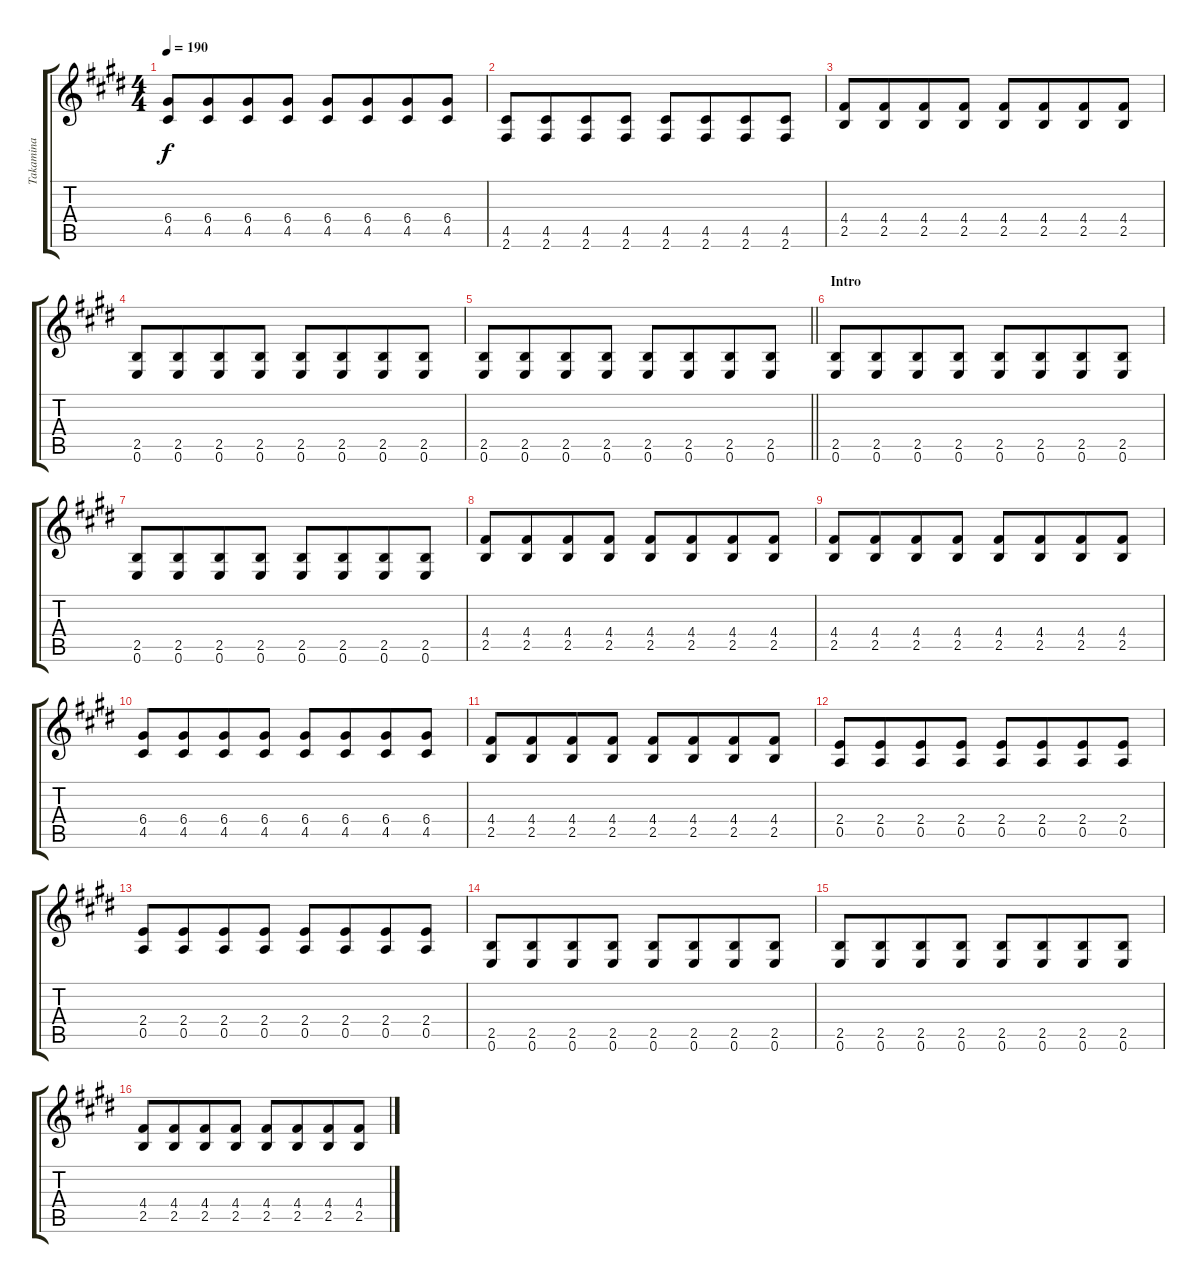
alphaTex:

\track ("Takamina" "Takamina") {instrument distortionguitar}
\staff {score tabs}
\tuning (E4 B3 G3 D3 A2 E2) {hide}
\ts (4 4)
\tempo 190
\clef g2
\ks e
(6.4 4.5).8{dy f} (6.4 4.5).8{beam merge} (6.4 4.5).8 (6.4 4.5).8 (6.4 4.5).8 (6.4 4.5).8{beam merge} (6.4 4.5).8 (6.4 4.5).8 |
(4.5 2.6).8 (4.5 2.6).8{beam merge} (4.5 2.6).8 (4.5 2.6).8 (4.5 2.6).8 (4.5 2.6).8{beam merge} (4.5 2.6).8 (4.5 2.6).8 |
(4.4 2.5).8 (4.4 2.5).8{beam merge} (4.4 2.5).8 (4.4 2.5).8 (4.4 2.5).8 (4.4 2.5).8{beam merge} (4.4 2.5).8 (4.4 2.5).8 |
(2.5 0.6).8 (2.5 0.6).8{beam merge} (2.5 0.6).8 (2.5 0.6).8 (2.5 0.6).8 (2.5 0.6).8{beam merge} (2.5 0.6).8 (2.5 0.6).8 |
\barLineRight lightlight
(2.5 0.6).8 (2.5 0.6).8{beam merge} (2.5 0.6).8 (2.5 0.6).8 (2.5 0.6).8 (2.5 0.6).8{beam merge} (2.5 0.6).8 (2.5 0.6).8 |
\section ("" "Intro")
(2.5 0.6).8 (2.5 0.6).8{beam merge} (2.5 0.6).8 (2.5 0.6).8 (2.5 0.6).8 (2.5 0.6).8{beam merge} (2.5 0.6).8 (2.5 0.6).8 |
(2.5 0.6).8 (2.5 0.6).8{beam merge} (2.5 0.6).8 (2.5 0.6).8 (2.5 0.6).8 (2.5 0.6).8{beam merge} (2.5 0.6).8 (2.5 0.6).8 |
(4.4 2.5).8 (4.4 2.5).8{beam merge} (4.4 2.5).8 (4.4 2.5).8 (4.4 2.5).8 (4.4 2.5).8{beam merge} (4.4 2.5).8 (4.4 2.5).8 |
(4.4 2.5).8 (4.4 2.5).8{beam merge} (4.4 2.5).8 (4.4 2.5).8 (4.4 2.5).8 (4.4 2.5).8{beam merge} (4.4 2.5).8 (4.4 2.5).8 |
(6.4 4.5).8 (6.4 4.5).8{beam merge} (6.4 4.5).8 (6.4 4.5).8 (6.4 4.5).8 (6.4 4.5).8{beam merge} (6.4 4.5).8 (6.4 4.5).8 |
(4.4 2.5).8 (4.4 2.5).8{beam merge} (4.4 2.5).8 (4.4 2.5).8 (4.4 2.5).8 (4.4 2.5).8{beam merge} (4.4 2.5).8 (4.4 2.5).8 |
(2.4 0.5).8 (2.4 0.5).8{beam merge} (2.4 0.5).8 (2.4 0.5).8 (2.4 0.5).8 (2.4 0.5).8{beam merge} (2.4 0.5).8 (2.4 0.5).8 |
(2.4 0.5).8 (2.4 0.5).8{beam merge} (2.4 0.5).8 (2.4 0.5).8 (2.4 0.5).8 (2.4 0.5).8{beam merge} (2.4 0.5).8 (2.4 0.5).8 |
(2.5 0.6).8 (2.5 0.6).8{beam merge} (2.5 0.6).8 (2.5 0.6).8 (2.5 0.6).8 (2.5 0.6).8{beam merge} (2.5 0.6).8 (2.5 0.6).8 |
(2.5 0.6).8 (2.5 0.6).8{beam merge} (2.5 0.6).8 (2.5 0.6).8 (2.5 0.6).8 (2.5 0.6).8{beam merge} (2.5 0.6).8 (2.5 0.6).8 |
(4.4 2.5).8 (4.4 2.5).8{beam merge} (4.4 2.5).8 (4.4 2.5).8 (4.4 2.5).8 (4.4 2.5).8{beam merge} (4.4 2.5).8 (4.4 2.5).8
